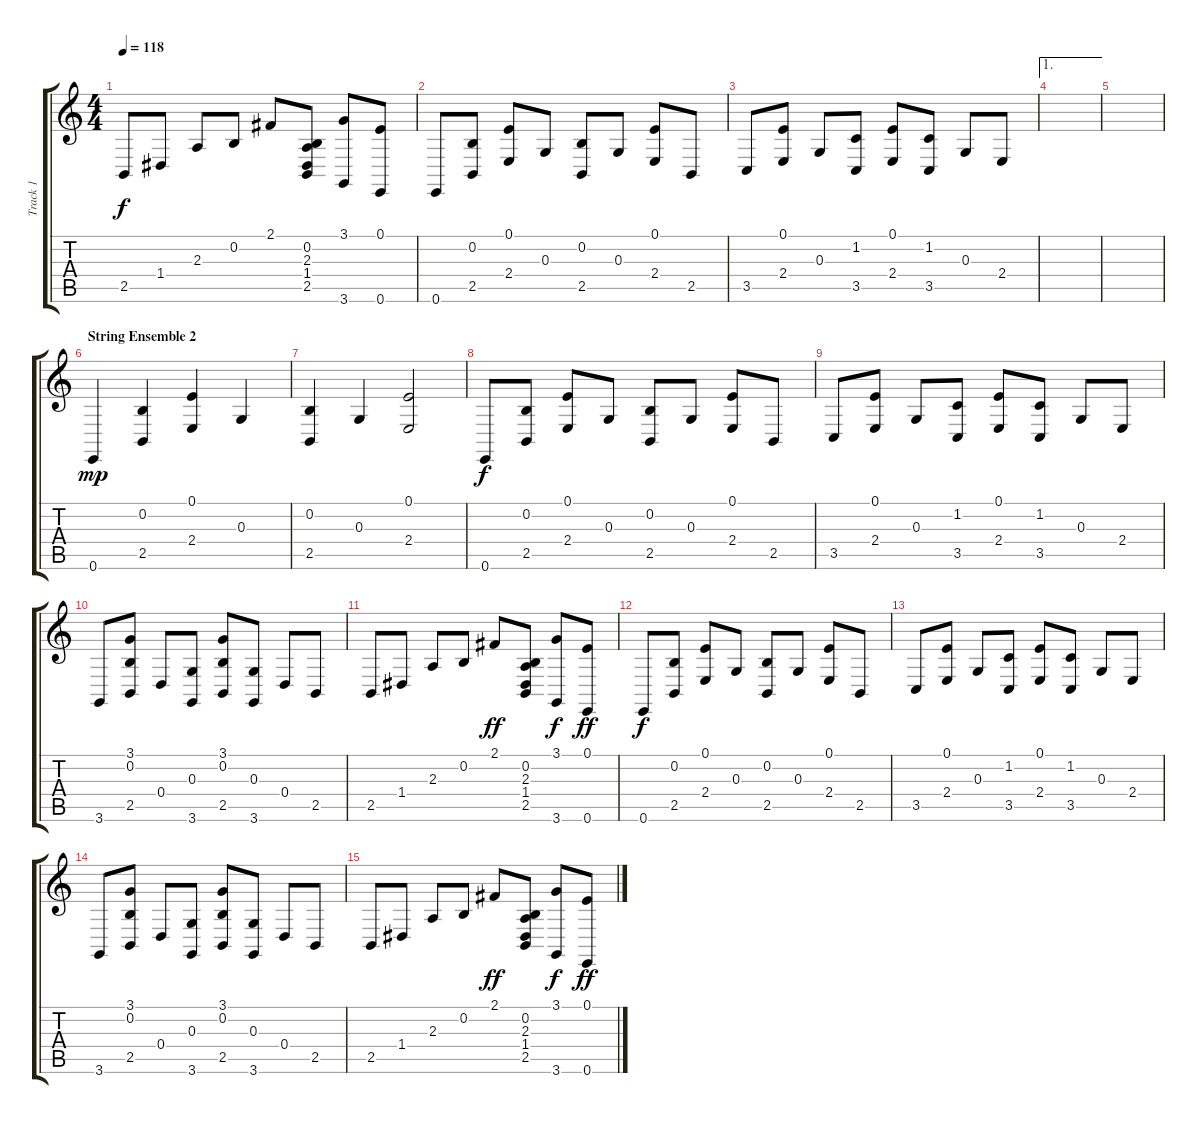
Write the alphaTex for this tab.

\track ("Track 1" "Track 1") {instrument fx4atmosphere}
\staff {score tabs}
\tuning (E4 B3 G3 D3 A2 E2) {hide}
\ts (4 4)
\tempo 118
\clef g2
\ks c
2.5.8{dy f} 1.4.8 2.3.8 0.2.8 2.1.8 (0.2 2.3 1.4 2.5).8 (3.1 3.6).8 (0.1 0.6).8 |
0.6.8 (0.2 2.5).8 (0.1 2.4).8 0.3.8 (0.2 2.5).8 0.3.8 (0.1 2.4).8 2.5.8 |
3.5.8 (0.1 2.4).8 0.3.8 (1.2 3.5).8 (0.1 2.4).8 (1.2 3.5).8 0.3.8 2.4.8 |
\ae 1
|
|
\section ("" "String Ensemble 2")
0.6.4{dy mp} (0.2 2.5).4 (0.1 2.4).4 0.3.4 |
(0.2 2.5).4 0.3.4 (0.1 2.4).2 |
0.6.8{dy f} (0.2 2.5).8 (0.1 2.4).8 0.3.8 (0.2 2.5).8 0.3.8 (0.1 2.4).8 2.5.8 |
3.5.8 (0.1 2.4).8 0.3.8 (1.2 3.5).8 (0.1 2.4).8 (1.2 3.5).8 0.3.8 2.4.8 |
3.6.8 (3.1 0.2 2.5).8 0.4.8 (0.3 3.6).8 (3.1 0.2 2.5).8 (0.3 3.6).8 0.4.8 2.5.8 |
2.5.8 1.4.8 2.3.8 0.2.8 2.1.8{dy ff} (0.2 2.3 1.4 2.5).8 (3.1 3.6).8{dy f} (0.1 0.6).8{dy ff} |
0.6.8{dy f} (0.2 2.5).8 (0.1 2.4).8 0.3.8 (0.2 2.5).8 0.3.8 (0.1 2.4).8 2.5.8 |
3.5.8 (0.1 2.4).8 0.3.8 (1.2 3.5).8 (0.1 2.4).8 (1.2 3.5).8 0.3.8 2.4.8 |
3.6.8 (3.1 0.2 2.5).8 0.4.8 (0.3 3.6).8 (3.1 0.2 2.5).8 (0.3 3.6).8 0.4.8 2.5.8 |
2.5.8 1.4.8 2.3.8 0.2.8 2.1.8{dy ff} (0.2 2.3 1.4 2.5).8 (3.1 3.6).8{dy f} (0.1 0.6).8{dy ff}
